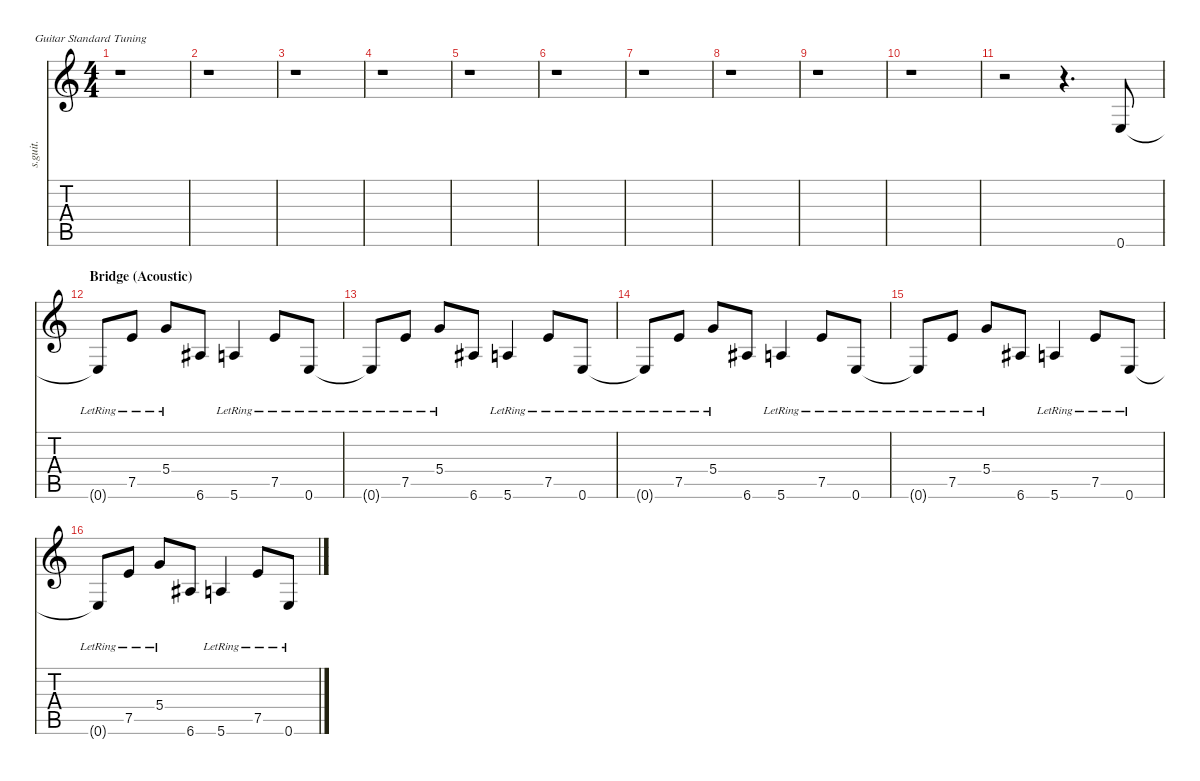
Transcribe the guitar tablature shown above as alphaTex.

\defaultSystemsLayout 4
\hideDynamics
\bracketExtendMode nobrackets
\track ("James Hetfield (Clean)" "s.guit.") {instrument electricguitarclean}
\staff {score tabs}
\tuning (E4 B3 G3 D3 A2 E2)
\ts (4 4)
\tempo (124 hide)
\clef g2
\ks c
r.1{dy f} |
r.1 |
r.1 |
r.1 |
r.1 |
r.1 |
r.1 |
r.1 |
r.1 |
r.1 |
r.2 r.4{d} 0.6.8{lyrics (0 "") lyrics (1 "") lyrics (2 "") lyrics (3 "") lyrics (4 "")} |
\section ("" "Bridge (Acoustic)")
0.6{lr t}.8{lyrics (0 "") lyrics (1 "") lyrics (2 "") lyrics (3 "") lyrics (4 "")} 7.5{lr}.8{lyrics (0 "") lyrics (1 "") lyrics (2 "") lyrics (3 "") lyrics (4 "")} 5.4{lr}.8{lyrics (0 "") lyrics (1 "") lyrics (2 "") lyrics (3 "") lyrics (4 "")} 6.6{acc #}.8{lyrics (0 "") lyrics (1 "") lyrics (2 "") lyrics (3 "") lyrics (4 "")} 5.6{lr}.4{lyrics (0 "") lyrics (1 "") lyrics (2 "") lyrics (3 "") lyrics (4 "")} 7.5{lr}.8{lyrics (0 "") lyrics (1 "") lyrics (2 "") lyrics (3 "") lyrics (4 "")} 0.6{lr}.8{lyrics (0 "") lyrics (1 "") lyrics (2 "") lyrics (3 "") lyrics (4 "")} |
0.6{lr t}.8{lyrics (0 "") lyrics (1 "") lyrics (2 "") lyrics (3 "") lyrics (4 "")} 7.5{lr}.8{lyrics (0 "") lyrics (1 "") lyrics (2 "") lyrics (3 "") lyrics (4 "")} 5.4{lr}.8{lyrics (0 "") lyrics (1 "") lyrics (2 "") lyrics (3 "") lyrics (4 "")} 6.6{acc #}.8{lyrics (0 "") lyrics (1 "") lyrics (2 "") lyrics (3 "") lyrics (4 "")} 5.6{lr}.4{lyrics (0 "") lyrics (1 "") lyrics (2 "") lyrics (3 "") lyrics (4 "")} 7.5{lr}.8{lyrics (0 "") lyrics (1 "") lyrics (2 "") lyrics (3 "") lyrics (4 "")} 0.6{lr}.8{lyrics (0 "") lyrics (1 "") lyrics (2 "") lyrics (3 "") lyrics (4 "")} |
0.6{lr t}.8{lyrics (0 "") lyrics (1 "") lyrics (2 "") lyrics (3 "") lyrics (4 "")} 7.5{lr}.8{lyrics (0 "") lyrics (1 "") lyrics (2 "") lyrics (3 "") lyrics (4 "")} 5.4{lr}.8{lyrics (0 "") lyrics (1 "") lyrics (2 "") lyrics (3 "") lyrics (4 "")} 6.6{acc #}.8{lyrics (0 "") lyrics (1 "") lyrics (2 "") lyrics (3 "") lyrics (4 "")} 5.6{lr}.4{lyrics (0 "") lyrics (1 "") lyrics (2 "") lyrics (3 "") lyrics (4 "")} 7.5{lr}.8{lyrics (0 "") lyrics (1 "") lyrics (2 "") lyrics (3 "") lyrics (4 "")} 0.6{lr}.8{lyrics (0 "") lyrics (1 "") lyrics (2 "") lyrics (3 "") lyrics (4 "")} |
0.6{lr t}.8{lyrics (0 "") lyrics (1 "") lyrics (2 "") lyrics (3 "") lyrics (4 "")} 7.5{lr}.8{lyrics (0 "") lyrics (1 "") lyrics (2 "") lyrics (3 "") lyrics (4 "")} 5.4{lr}.8{lyrics (0 "") lyrics (1 "") lyrics (2 "") lyrics (3 "") lyrics (4 "")} 6.6{acc #}.8{lyrics (0 "") lyrics (1 "") lyrics (2 "") lyrics (3 "") lyrics (4 "")} 5.6{lr}.4{lyrics (0 "") lyrics (1 "") lyrics (2 "") lyrics (3 "") lyrics (4 "")} 7.5{lr}.8{lyrics (0 "") lyrics (1 "") lyrics (2 "") lyrics (3 "") lyrics (4 "")} 0.6{lr}.8{lyrics (0 "") lyrics (1 "") lyrics (2 "") lyrics (3 "") lyrics (4 "")} |
0.6{lr t}.8{lyrics (0 "") lyrics (1 "") lyrics (2 "") lyrics (3 "") lyrics (4 "")} 7.5{lr}.8{lyrics (0 "") lyrics (1 "") lyrics (2 "") lyrics (3 "") lyrics (4 "")} 5.4{lr}.8{lyrics (0 "") lyrics (1 "") lyrics (2 "") lyrics (3 "") lyrics (4 "")} 6.6{acc #}.8{lyrics (0 "") lyrics (1 "") lyrics (2 "") lyrics (3 "") lyrics (4 "")} 5.6{lr}.4{lyrics (0 "") lyrics (1 "") lyrics (2 "") lyrics (3 "") lyrics (4 "")} 7.5{lr}.8{lyrics (0 "") lyrics (1 "") lyrics (2 "") lyrics (3 "") lyrics (4 "")} 0.6{lr}.8{lyrics (0 "") lyrics (1 "") lyrics (2 "") lyrics (3 "") lyrics (4 "")}
